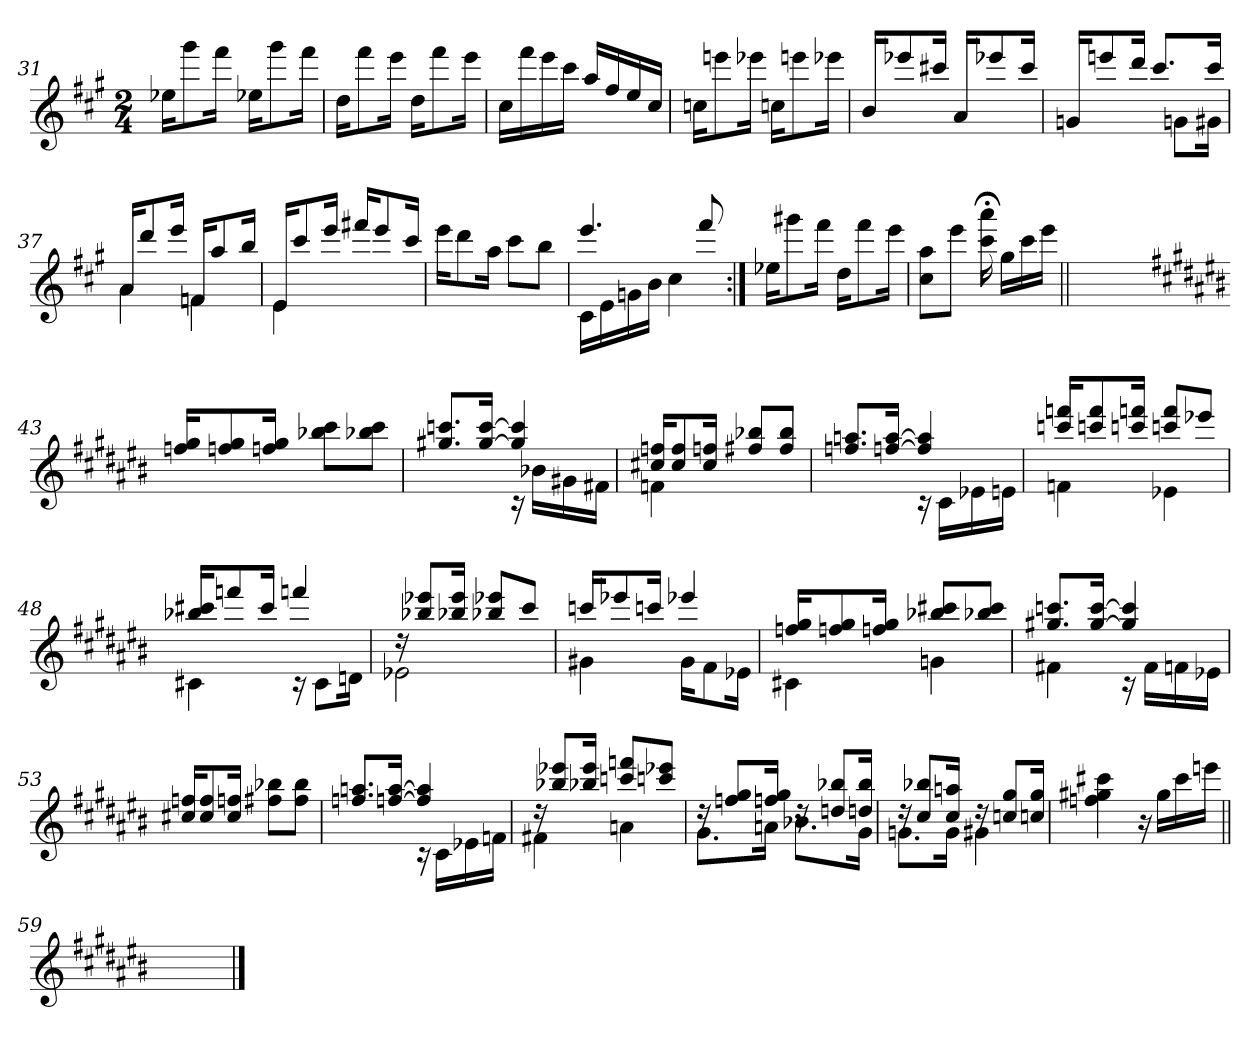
**kern
*part1
*staff1
*clefG2
*k[f#c#g#]
*A:
*M2/4
=31
16ee-X\KL
8ggg#\
16fff#\Jk
16ee-X\KL
8ggg#\
16fff#\Jk
=32
16dd\KL
8fff#\
16eee\Jk
16dd\KL
8fff#\
16eee\Jk
!!LO:LB:g=z
=33
16cc#\LL
16fff#\
16eee\
16ccc#\JJ
16aa/LL
16ff#/
16ee/
16cc#/JJ
=34
16ccn\KL
8eeen\
16eee-X\Jk
16ccn\KL
8eeen\
16eee-X\Jk
=35
16b/KL
8eee-X/
16ccc#X/Jk
16a/KL
8eee-X/
16ccc#/Jk
=36
*^
16gn/KL	4ryy
8eeen/	.
16ddd/Jk	.
8.ccc#/L	16ryy
.	8gn\L
16ccc#/Jk	16g#X\Jk
!!LO:PB:g=z	!!
=37	=37
16a/KL	4a\
8ddd/	.
16eee/Jk	.
16fn/KL	4fn\
8aa/	.
16bb/Jk	.
=38	=38
16e/KL	4e\
8ccc#/	.
16eee/Jk	.
16fff#X/KL	4ryy
8eee/	.
16ccc#/Jk	.
*v	*v
=39
16eee\KL
8ddd\
16aa\Jk
8ccc#\L
8bb\J
=40
*^
4.eee/	16c#!\LL
.	16e!\
.	16gn!\
.	16b!\JJ
.	4cc#!\
8fff#/	.
*v	*v
!!LO:LB:g=z
=41:|!
16ee-X\KL
8ggg#X\
16fff#\Jk
16dd\KL
8fff#\
16eee\Jk
=42
8cc#\ 8aa\L
8eee\J
16ccc#\;< 16aaa\;<
16gg#\LL
16ccc#\
16eee\JJ
=42X421||
2ryy
!!LO:LB:g=z
=43-
*k[f#c#g#d#a#e#b#]
*C#:
16ffn/ 16gg#/KL
8ffn/ 8gg#/
16ffn/ 16gg#/Jk
8bb-X\ 8ccc#\L
8bb-X\ 8ccc#\J
=44
*^
8.gg#X/ 8.cccn/L	4ryy
[>16gg#/ [>16ccc/Jk	.
4gg#/] 4ccc/]	16rc
.	16b-X!\LL
.	16g#X!\
.	16f#X!\JJ
=45	=45
16cc#X/ 16ffn/KL	4fn!\
8cc#/ 8ff/	.
16cc#/ 16ffn/Jk	.
8ff#X/ 8bb-X/L	4ryy
8ff#/ 8bb-/J	.
=46	=46
8.ffn/ 8.aan/L	4ryy
[>16ffn/ [>16aa/Jk	.
4ff/] 4aa/]	16rc
.	16c#!\LL
.	16e-X!\
.	16en!\JJ
!!LO:LB:g=z	!!
=47	=47
16cccn/ 16fffn/KL	4fn!\
8cccn/ 8fff/	.
16cccn/ 16fffn/Jk	.
8cccn/ 8fff/L	4e-X!\
8eee-X/J	.
=48	=48
16bb-X/ 16ccc#X/KL	4c#X!\
8fffn/	.
16ccc#/Jk	.
4fffn/	16rc
.	8c#!\L
.	16dn!\Jk
=49	=49
16rdd	2e-X!\
8bb-X/ 8eee-X/L	.
16bb-X/ 16eee-/Jk	.
8bb-X/ 8eee-X/L	.
8ccc#/J	.
=50	=50
16cccn/KL	4g#X!\
8eee-X/	.
16cccn/Jk	.
4eee-X/	16g#!\KL
.	8f#!\
.	16e-X!\Jk
!!LO:LB:g=z	!!
=51	=51
16ffn/ 16gg#/KL	4c#X!\
8ffn/ 8gg#/	.
16ffn/ 16gg#/Jk	.
8bb-X/ 8ccc#X/L	4gn!\
8bb-X/ 8ccc#/J	.
=52	=52
8.gg#X/ 8.cccn/L	4f#X!\
[>16gg#/ [>16ccc/Jk	.
4gg#/] 4ccc/]	16rc
.	16f#!\LL
.	16fn!\
.	16e-X!\JJ
*v	*v
=53
16cc#X/ 16ffn/KL
8cc#/ 8ff/
16cc#/ 16ffn/Jk
8ff#X\ 8bb-X\L
8ff#\ 8bb-\J
=54
*^
8.ffn/ 8.aan/L	4ryy
[>16ffn/ [>16aa/Jk	.
4ff/] 4aa/]	16rc
.	16c#!\LL
.	16e-X!\
.	16fn!\JJ
!!LO:LB:g=z	!!
=55	=55
16rdd	4f#X!\
8bb-X/ 8eee-X/L	.
16bb-X/ 16eee-/Jk	.
8cccn/ 8fffn/L	4an!\
8cccn/ 8eee-X/J	.
=56	=56
16rdd	8.g#!\L
8ffn/ 8gg#/L	.
16ffn/ 16gg#/Jk	16an!\Jk
16rdd	8.b-X!\L
8ddn/ 8bb-X/L	.
16ddn/ 16bb-/Jk	16g#!\Jk
=57	=57
16rdd	8.gn!\L
8cc#/ 8bb-X/L	.
16cc#/ 16aan/Jk	16g!\Jk
16rdd	4g#X!\
8ccn/ 8gg#/L	.
16ccn/ 16gg#/Jk	.
*v	*v
=58
4ffn\ 4gg#X\ 4ccc#X\
16r
16gg#\LL
16ccc#\
16eeen\JJ
=59||
2ryy
==
*-
